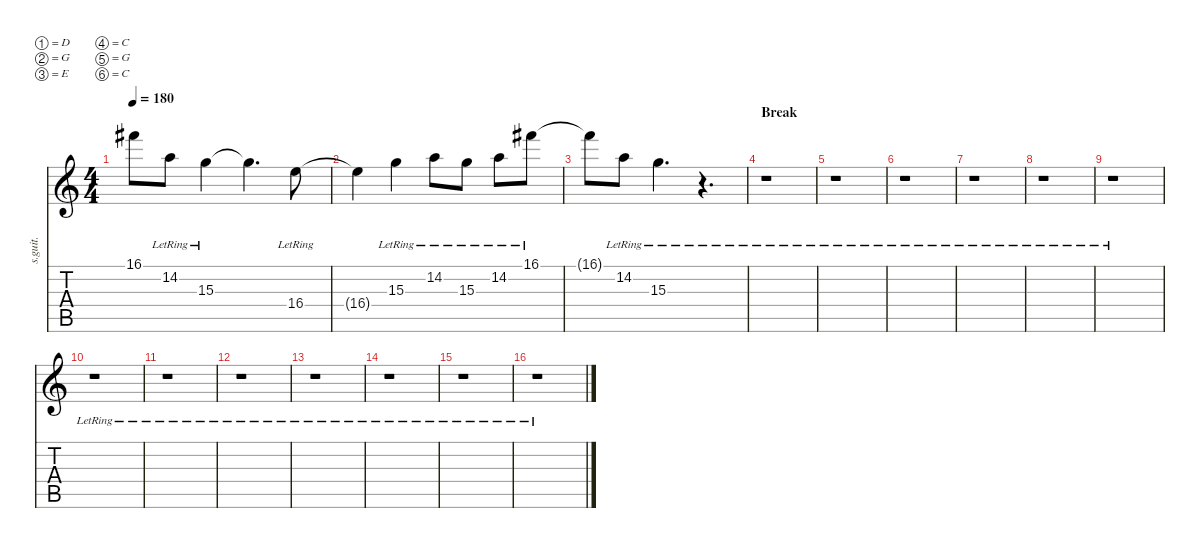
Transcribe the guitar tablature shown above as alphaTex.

\defaultSystemsLayout 4
\hideDynamics
\bracketExtendMode nobrackets
\track ("Lead Guitar 2" "s.guit.") {instrument electricguitarjazz}
\staff {score tabs}
\tuning (D4 G3 E3 C3 G2 C2)
\ts (4 4)
\tempo 180
\clef g2
\ks c
16.1{t acc #}.8{lyrics (0 "") lyrics (1 "") lyrics (2 "") lyrics (3 "") lyrics (4 "") dy f} 14.2{lr}.8{lyrics (0 "") lyrics (1 "") lyrics (2 "") lyrics (3 "") lyrics (4 "") dy mf} 15.3{lr}.4{lyrics (0 "") lyrics (1 "") lyrics (2 "") lyrics (3 "") lyrics (4 "")} 15.3{t}.4{d lyrics (0 "") lyrics (1 "") lyrics (2 "") lyrics (3 "") lyrics (4 "") dy f} 16.4{lr}.8{lyrics (0 "") lyrics (1 "") lyrics (2 "") lyrics (3 "") lyrics (4 "") dy mf} |
16.4{t}.4{lyrics (0 "") lyrics (1 "") lyrics (2 "") lyrics (3 "") lyrics (4 "") dy f} 15.3{lr}.4{lyrics (0 "") lyrics (1 "") lyrics (2 "") lyrics (3 "") lyrics (4 "") dy mf} 14.2{lr}.8{lyrics (0 "") lyrics (1 "") lyrics (2 "") lyrics (3 "") lyrics (4 "")} 15.3{lr}.8{lyrics (0 "") lyrics (1 "") lyrics (2 "") lyrics (3 "") lyrics (4 "")} 14.2{lr}.8{lyrics (0 "") lyrics (1 "") lyrics (2 "") lyrics (3 "") lyrics (4 "")} 16.1{lr acc #}.8{lyrics (0 "") lyrics (1 "") lyrics (2 "") lyrics (3 "") lyrics (4 "")} |
16.1{t acc #}.8{lyrics (0 "") lyrics (1 "") lyrics (2 "") lyrics (3 "") lyrics (4 "") dy f} 14.2{lr}.8{lyrics (0 "") lyrics (1 "") lyrics (2 "") lyrics (3 "") lyrics (4 "") dy mf} 15.3{lr}.4{d lyrics (0 "") lyrics (1 "") lyrics (2 "") lyrics (3 "") lyrics (4 "")} r.4{d} |
\section ("" "Break")
r.1 |
r.1 |
r.1 |
r.1 |
r.1 |
r.1 |
r.1 |
r.1 |
r.1 |
r.1 |
r.1 |
r.1 |
r.1
